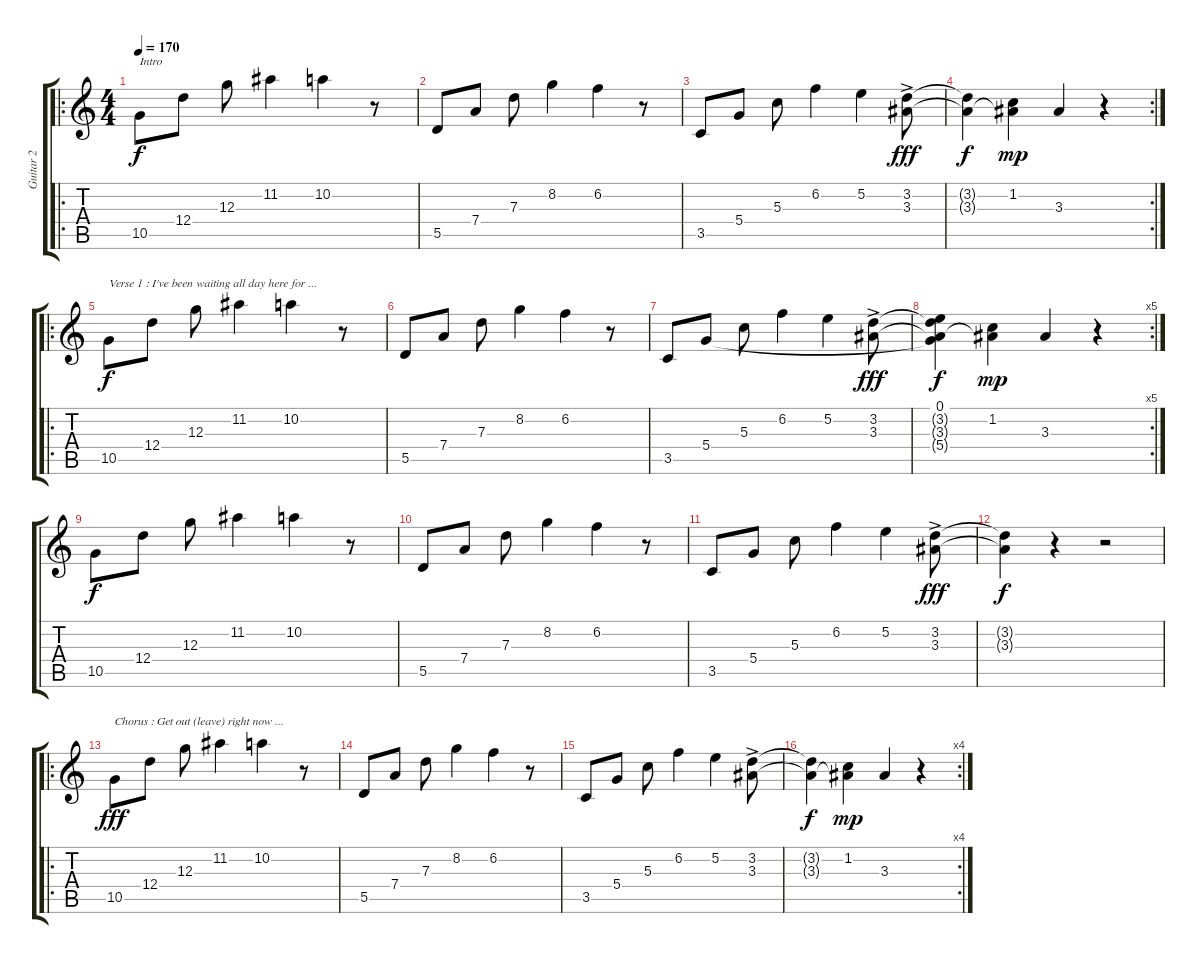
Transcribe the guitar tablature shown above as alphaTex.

\track ("Guitar 2" "Guitar 2") {instrument acousticguitarnylon}
\staff {score tabs}
\tuning (E4 B3 G3 D3 A2 E2) {hide}
\ro
\ts (4 4)
\tempo 170
\clef g2
\ks c
10.5.8{txt "Intro" dy f instrument acousticguitarnylon} 12.4.8 12.3.8 11.2.4 10.2.4 r.8 |
5.5.8 7.4.8 7.3.8 8.2.4 6.2.4 r.8 |
3.5.8 5.4.8 5.3.8 6.2.4 5.2.4 (3.2{ac} 3.3).8{dy fff} |
\rc 2
(3.2{t} 3.3{t}).4{dy f} (1.2 3.3{t}).4{dy mp} 3.3.4 r.4 |
\ro
10.5.8{txt "Verse 1 : I've been waiting all day here for ..." dy f} 12.4.8 12.3.8 11.2.4 10.2.4 r.8 |
5.5.8 7.4.8 7.3.8 8.2.4 6.2.4 r.8 |
3.5.8 5.4.8 5.3.8 6.2.4 5.2.4 (3.2{ac} 3.3).8{dy fff} |
\rc 5
(0.1 3.2{t} 3.3{t} 5.4{t}).4{dy f} (1.2 3.3{t}).4{dy mp} 3.3.4 r.4 |
10.5.8{dy f} 12.4.8 12.3.8 11.2.4 10.2.4 r.8 |
5.5.8 7.4.8 7.3.8 8.2.4 6.2.4 r.8 |
3.5.8 5.4.8 5.3.8 6.2.4 5.2.4 (3.2{ac} 3.3).8{dy fff} |
(3.2{t} 3.3{t}).4{dy f} r.4 r.2 |
\ro
10.5.8{txt "Chorus : Get out (leave) right now ..." dy fff} 12.4.8 12.3.8 11.2.4 10.2.4 r.8 |
5.5.8 7.4.8 7.3.8 8.2.4 6.2.4 r.8 |
3.5.8 5.4.8 5.3.8 6.2.4 5.2.4 (3.2{ac} 3.3).8 |
\rc 4
(3.2{t} 3.3{t}).4{dy f} (1.2 3.3{t}).4{dy mp} 3.3.4 r.4
